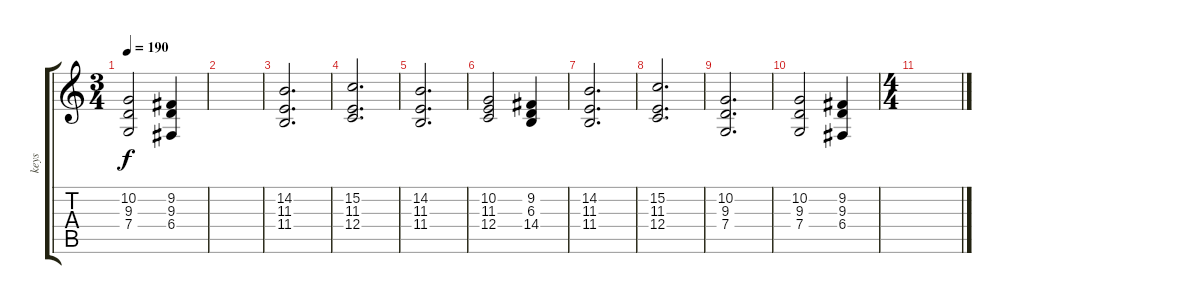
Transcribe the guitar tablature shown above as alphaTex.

\track ("keys" "keys") {instrument stringensemble1}
\staff {score tabs}
\tuning (D4 A3 F3 C3 G2 C2) {hide}
\ts (3 4)
\tempo 190
\clef g2
\ks c
(10.2 9.3 7.4).2{dy f} (9.2 9.3 6.4).4 |
|
(14.2 11.3 11.4).2{d} |
(15.2 11.3 12.4).2{d} |
(14.2 11.3 11.4).2{d} |
(10.2 11.3 12.4).2 (9.2 6.3 14.4).4 |
(14.2 11.3 11.4).2{d} |
(15.2 11.3 12.4).2{d} |
(10.2 9.3 7.4).2{d} |
(10.2 9.3 7.4).2 (9.2 9.3 6.4).4 |
\ts (4 4)
